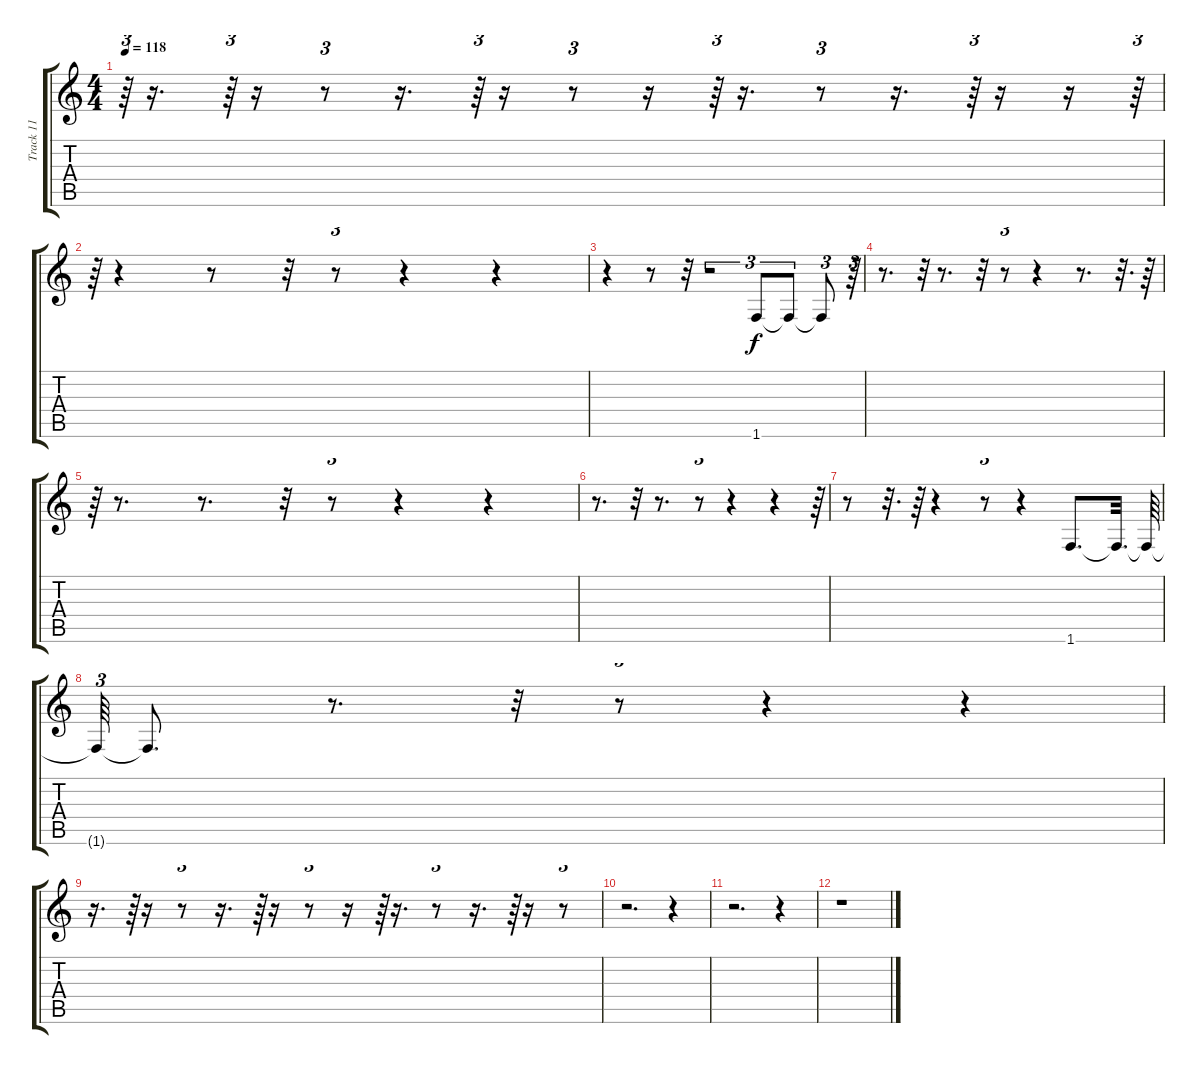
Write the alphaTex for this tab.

\track ("Track 11" "Track 11") {instrument electricbassfinger}
\staff {score tabs}
\tuning (E4 B3 G3 D3 A2 E2) {hide}
\ts (4 4)
\tempo 118
\clef g2
\ks c
r.64{tu (3 2) dy f} r.16{d} r.64{tu (3 2)} r.16 r.8{tu (3 2)} r.16{d} r.64{tu (3 2)} r.16 r.8{tu (3 2)} r.16 r.64{tu (3 2)} r.16{d} r.8{tu (3 2)} r.16{d} r.64{tu (3 2)} r.16 r.16 r.64{tu (3 2)} |
r.64{tu (3 2)} r.4 r.8 r.32 r.8{tu (3 2)} r.4 r.4 |
r.4 r.8 r.32 r.2{tu (3 2)} 1.6.8{tu (3 2)} 1.6{t}.8{tu (3 2)} 1.6{t}.8{tu (3 2)} r.64{tu (3 2)} |
r.8{d} r.32{tu (3 2)} r.8{d} r.32 r.8{tu (3 2)} r.4 r.8{d} r.32{d} r.64 |
r.64{tu (3 2)} r.8{d} r.8{d} r.32 r.8{tu (3 2)} r.4 r.4 |
r.8{d} r.32 r.8{d} r.8{tu (3 2)} r.4 r.4 r.64{tu (3 2)} |
r.8 r.32{d} r.64 r.4 r.8{tu (3 2)} r.4 1.6.8{d} 1.6{t}.32{d} 1.6{t}.64 |
1.6{t}.64{tu (3 2)} 1.6{t}.8{d} r.8{d} r.32 r.8{tu (3 2)} r.4 r.4 |
r.16{d} r.64{tu (3 2)} r.16 r.8{tu (3 2)} r.16{d} r.64{tu (3 2)} r.16 r.8{tu (3 2)} r.16 r.64{tu (3 2)} r.16{d} r.8{tu (3 2)} r.16{d} r.64{tu (3 2)} r.16 r.8{tu (3 2)} |
r.2{d volume 12} r.4 |
r.2{d} r.4 |
r.1
